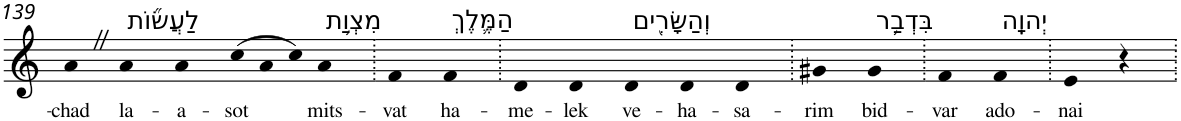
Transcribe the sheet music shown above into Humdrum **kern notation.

**kern	**text
*part1	*part1
*staff1	*staff1
*I"Piano	*
*I'Pno	*
!!LO:PB:g=z
*clefG2	*
*k[]	*
=139	=139
!	!LO:LY:b
4aZ	-chad
!LO:TX:a:t=לַעֲשׂ֞וֹת	!
!	!LO:LY:b
4a	la-
!	!LO:LY:b
4a	-a-
*Xtuplet	*
!	!LO:LY:b
(>12cc	-sot
12a	.
12cc)	.
!LO:TX:a:t=מִצְוַ֥ת	!
!	!LO:LY:b
4a	mits-
=140.	=140.
!	!LO:LY:b
4f	-vat
!LO:TX:a:t=הַמֶּ֛לֶךְ	!
!	!LO:LY:b
4f	ha-
=141.	=141.
!	!LO:LY:b
4d	-me-
!	!LO:LY:b
4d	-lek
!LO:TX:a:t=וְהַשָּׂרִ֖ים	!
!	!LO:LY:b
4d	ve-
!	!LO:LY:b
4d	-ha-
!	!LO:LY:b
4d	-sa-
=142.	=142.
!	!LO:LY:b
4g#X	-rim
!LO:TX:a:t=בִּדְבַ֥ר	!
!	!LO:LY:b
4g#	bid-
=143.	=143.
!	!LO:LY:b
4f	-var
!LO:TX:a:t=יְהוָֽה	!
!	!LO:LY:b
4f	ado-
=144.	=144.
!	!LO:LY:b
4e	-nai
4r	.
=.	=.
*-	*-
